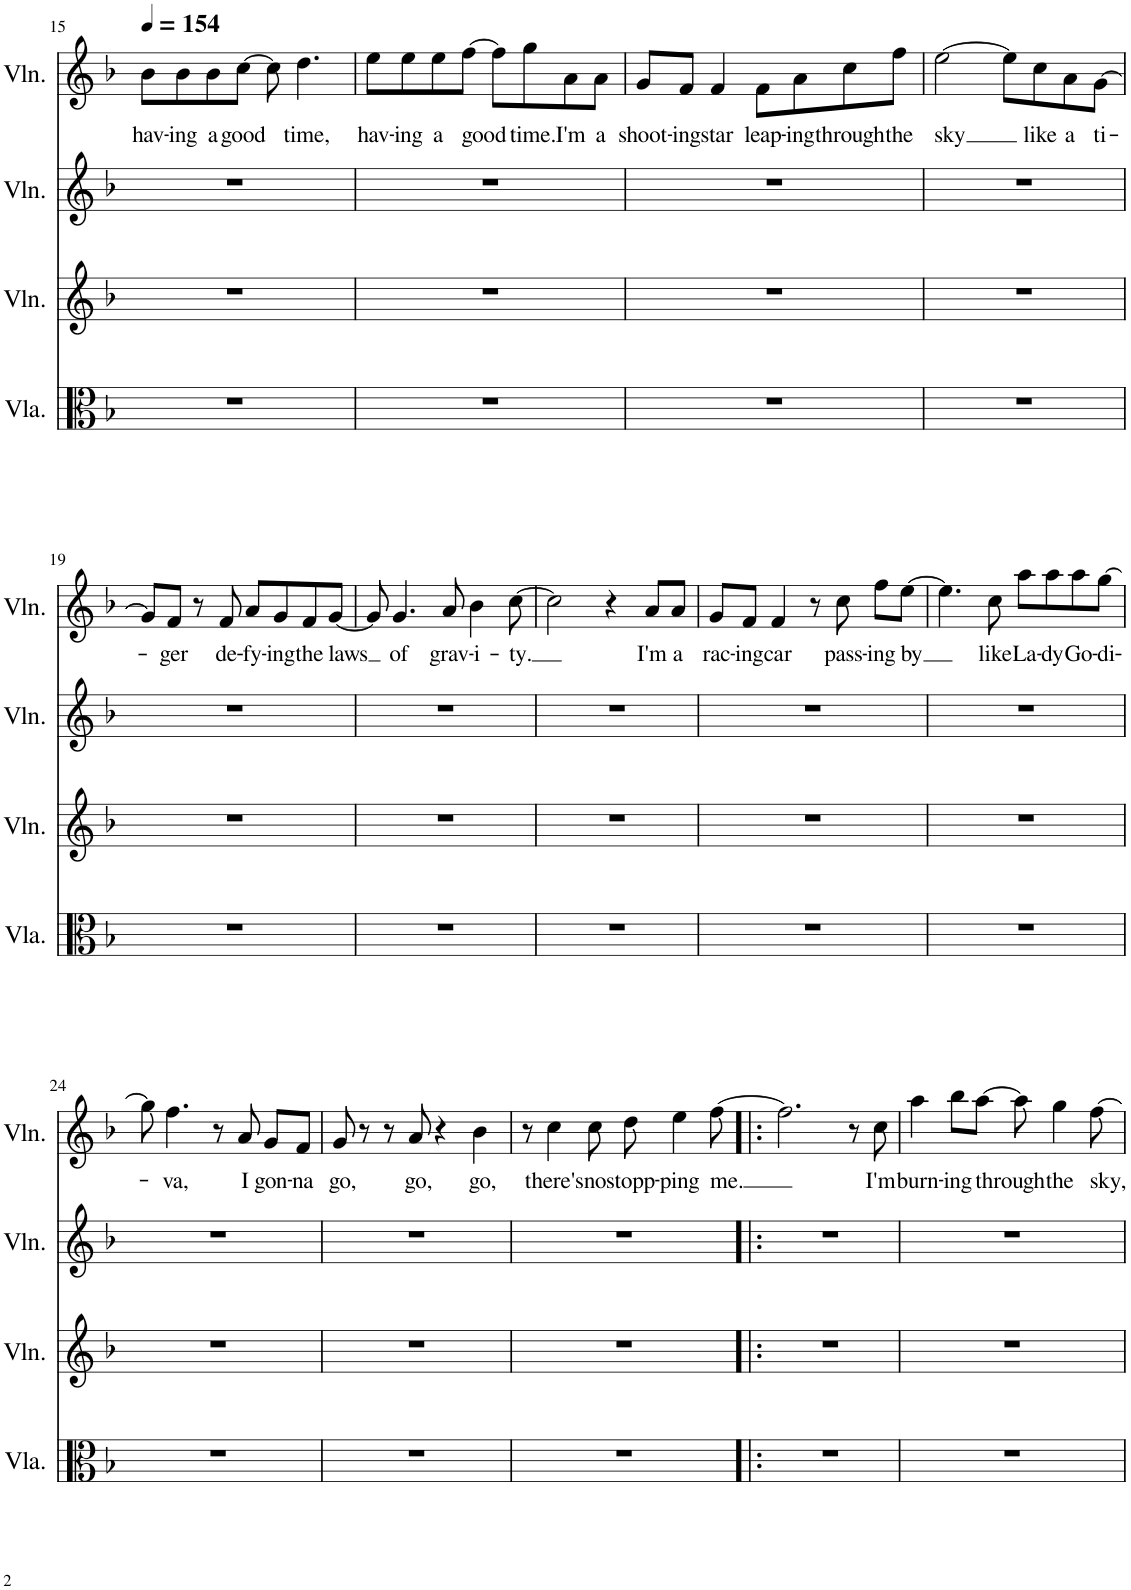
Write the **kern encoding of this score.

**kern	**kern	**kern	**kern	**text
*part4	*part3	*part2	*part1	*part1
*staff4	*staff3	*staff2	*staff1	*staff1
*I"Viola	*I"Violin	*I"Violin	*I"Violin	*
*I'Vla.	*I'Vln.	*I'Vln.	*I'Vln.	*
!!LO:PB:g=z
*clefC3	*clefG2	*clefG2	*clefG2	*
*k[b-]	*k[b-]	*k[b-]	*k[b-]	*
*M4/4	*M4/4	*M4/4	*M4/4	*
*MM154	*MM154	*MM154	*MM154	*
=15	=15	=15	=15	=15
!	!	!	!	!LO:LY:b
1r	1r	1r	8b-\L	hav-
!	!	!	!	!LO:LY:b
.	.	.	8b-\	-ing
!	!	!	!	!LO:LY:b
.	.	.	8b-\	a
!	!	!	!	!LO:LY:b
.	.	.	[8cc\J	good
.	.	.	8cc\]	.
!	!	!	!	!LO:LY:b
.	.	.	4.dd\	time,
=16	=16	=16	=16	=16
!	!	!	!	!LO:LY:b
1r	1r	1r	8ee\L	hav-
!	!	!	!	!LO:LY:b
.	.	.	8ee\	-ing
!	!	!	!	!LO:LY:b
.	.	.	8ee\	a
!	!	!	!	!LO:LY:b
.	.	.	[8ff\J	good
.	.	.	8ff\L]	.
!	!	!	!	!LO:LY:b
.	.	.	8gg\	time.
!	!	!	!	!LO:LY:b
.	.	.	8a\	I'm
!	!	!	!	!LO:LY:b
.	.	.	8a\J	a
=17	=17	=17	=17	=17
!	!	!	!	!LO:LY:b
1r	1r	1r	8g/L	shoot-
!	!	!	!	!LO:LY:b
.	.	.	8f/J	-ing
!	!	!	!	!LO:LY:b
.	.	.	4f/	star
!	!	!	!	!LO:LY:b
.	.	.	8f\L	leap-
!	!	!	!	!LO:LY:b
.	.	.	8a\	-ing
!	!	!	!	!LO:LY:b
.	.	.	8cc\	through
!	!	!	!	!LO:LY:b
.	.	.	8ff\J	the
=18	=18	=18	=18	=18
!	!	!	!	!LO:LY:b
1r	1r	1r	[2ee\	sky
.	.	.	8ee\L]	.
!	!	!	!	!LO:LY:b
.	.	.	8cc\	like
!	!	!	!	!LO:LY:b
.	.	.	8a\	a
!	!	!	!	!LO:LY:b
.	.	.	[8g\J	ti-
!!LO:LB:g=z
=19	=19	=19	=19	=19
1r	1r	1r	8g/L]	.
!	!	!	!	!LO:LY:b
.	.	.	8f/J	-ger
.	.	.	8r	.
!	!	!	!	!LO:LY:b
.	.	.	8f/	de-
!	!	!	!	!LO:LY:b
.	.	.	8a/L	-fy-
!	!	!	!	!LO:LY:b
.	.	.	8g/	-ing
!	!	!	!	!LO:LY:b
.	.	.	8f/	the
!	!	!	!	!LO:LY:b
.	.	.	[8g/J	laws
=20	=20	=20	=20	=20
1r	1r	1r	8g/]	.
!	!	!	!	!LO:LY:b
.	.	.	4.g/	of
!	!	!	!	!LO:LY:b
.	.	.	8a/	grav-
!	!	!	!	!LO:LY:b
.	.	.	4b-\	-i-
!	!	!	!	!LO:LY:b
.	.	.	[8cc\	-ty.
=21	=21	=21	=21	=21
1r	1r	1r	2cc\]	.
.	.	.	4r	.
!	!	!	!	!LO:LY:b
.	.	.	8a/L	I'm
!	!	!	!	!LO:LY:b
.	.	.	8a/J	a
=22	=22	=22	=22	=22
!	!	!	!	!LO:LY:b
1r	1r	1r	8g/L	rac-
!	!	!	!	!LO:LY:b
.	.	.	8f/J	-ing
!	!	!	!	!LO:LY:b
.	.	.	4f/	car
.	.	.	8r	.
!	!	!	!	!LO:LY:b
.	.	.	8cc\	pass-
!	!	!	!	!LO:LY:b
.	.	.	8ff\L	-ing
!	!	!	!	!LO:LY:b
.	.	.	[8ee\J	by
=23	=23	=23	=23	=23
1r	1r	1r	4.ee\]	.
!	!	!	!	!LO:LY:b
.	.	.	8cc\	like
!	!	!	!	!LO:LY:b
.	.	.	8aa\L	La-
!	!	!	!	!LO:LY:b
.	.	.	8aa\	-dy
!	!	!	!	!LO:LY:b
.	.	.	8aa\	Go-
!	!	!	!	!LO:LY:b
.	.	.	[8gg\J	-di-
!!LO:LB:g=z
=24	=24	=24	=24	=24
1r	1r	1r	8gg\]	.
!	!	!	!	!LO:LY:b
.	.	.	4.ff\	-va,
.	.	.	8r	.
!	!	!	!	!LO:LY:b
.	.	.	8a/	I
!	!	!	!	!LO:LY:b
.	.	.	8g/L	gon-
!	!	!	!	!LO:LY:b
.	.	.	8f/J	-na
=25	=25	=25	=25	=25
!	!	!	!	!LO:LY:b
1r	1r	1r	8g/	go,
.	.	.	8r	.
.	.	.	8r	.
!	!	!	!	!LO:LY:b
.	.	.	8a/	go,
.	.	.	4r	.
!	!	!	!	!LO:LY:b
.	.	.	4b-\	go,
=26	=26	=26	=26	=26
1r	1r	1r	8r	.
!	!	!	!	!LO:LY:b
.	.	.	4cc\	there's
!	!	!	!	!LO:LY:b
.	.	.	8cc\	no
!	!	!	!	!LO:LY:b
.	.	.	8dd\	stopp-
!	!	!	!	!LO:LY:b
.	.	.	4ee\	-ping
!	!	!	!	!LO:LY:b
.	.	.	[8ff\	me.
=27!|:	=27!|:	=27!|:	=27!|:	=27!|:
1r	1r	1r	2.ff\]	.
.	.	.	8r	.
!	!	!	!	!LO:LY:b
.	.	.	8cc\	I'm
=28	=28	=28	=28	=28
!	!	!	!	!LO:LY:b
1r	1r	1r	4aa\	burn-
!	!	!	!	!LO:LY:b
.	.	.	8bb-\L	-ing
!	!	!	!	!LO:LY:b
.	.	.	[8aa\J	through
.	.	.	8aa\]	.
!	!	!	!	!LO:LY:b
.	.	.	4gg\	the
!	!	!	!	!LO:LY:b
.	.	.	[8ff\	sky,
=	=	=	=	=
*-	*-	*-	*-	*-
